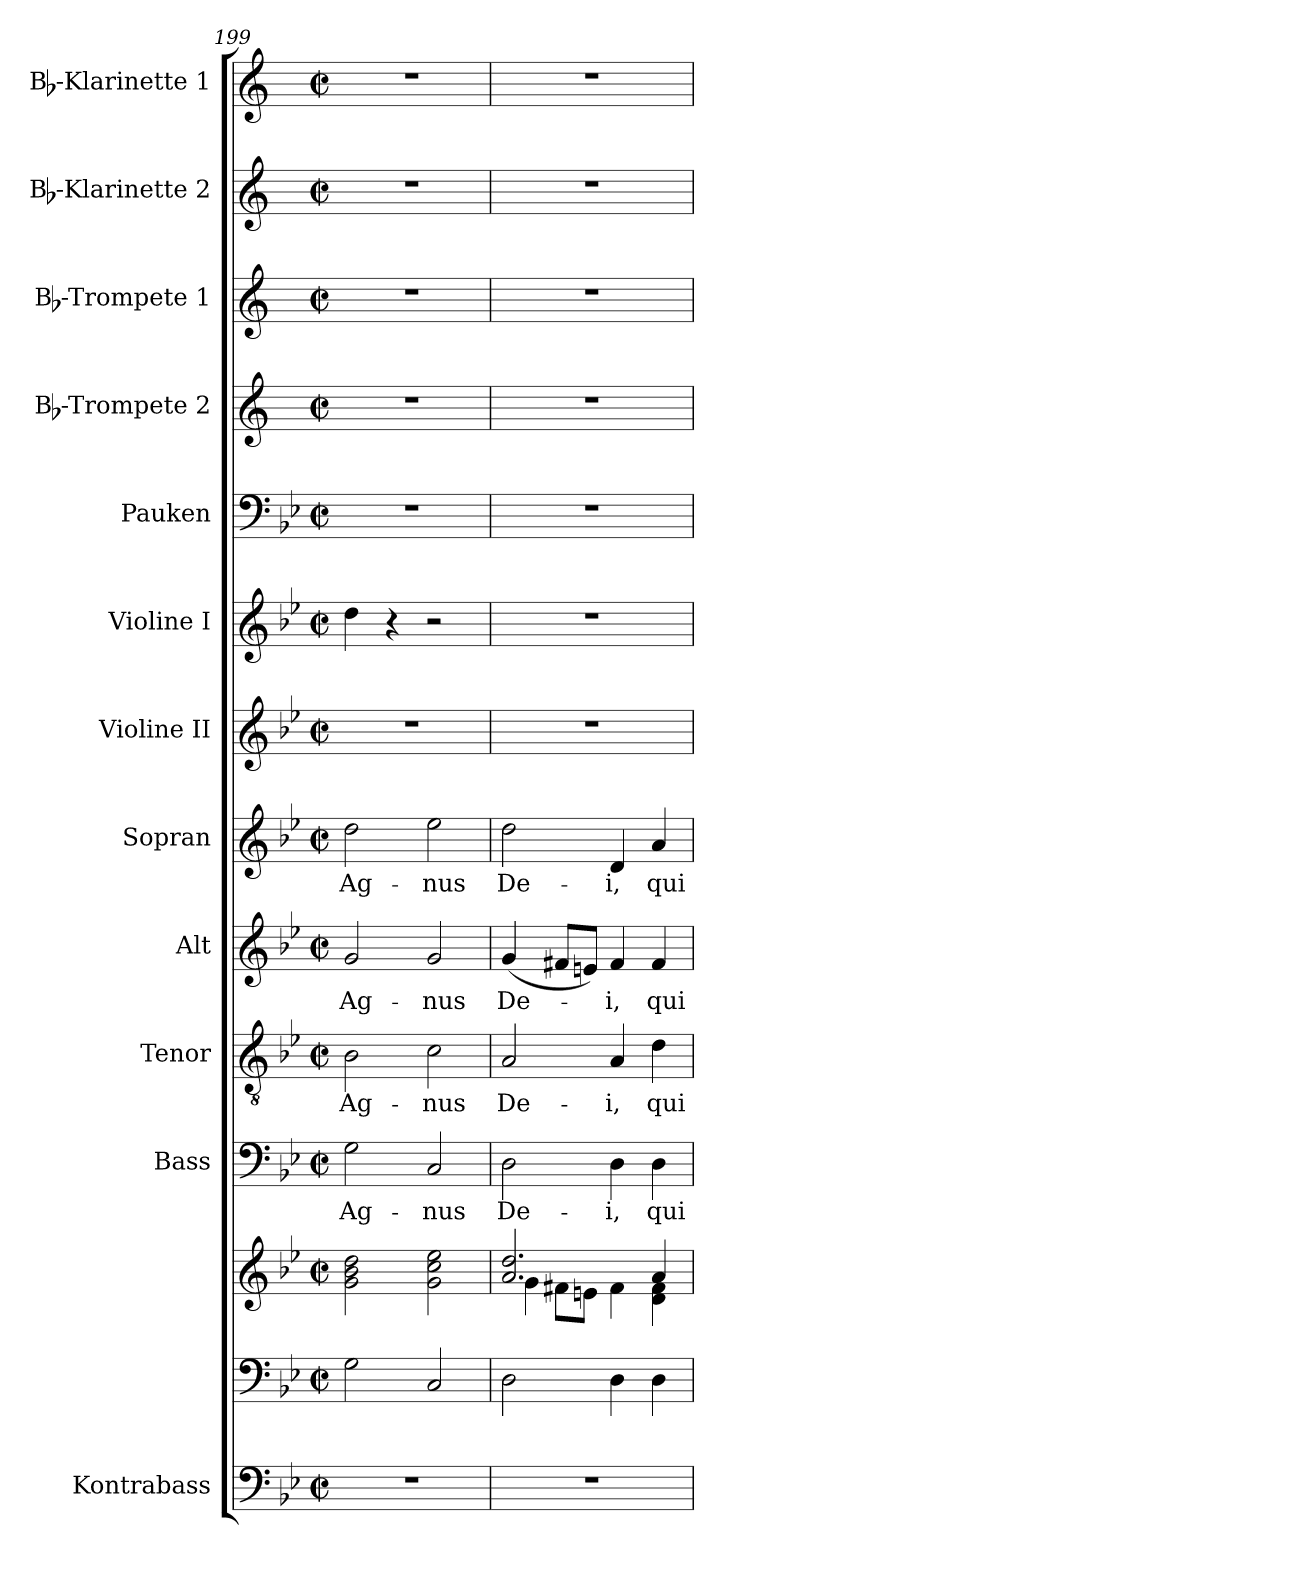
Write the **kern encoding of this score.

**kern	**kern	**kern	**kern	**text	**kern	**text	**kern	**text	**kern	**text	**kern	**kern	**kern	**kern	**kern	**kern	**kern
*part13	*part12	*part12	*part11	*part11	*part10	*part10	*part9	*part9	*part8	*part8	*part7	*part6	*part5	*part4	*part3	*part2	*part1
*staff14	*staff13	*staff12	*staff11	*staff11	*staff10	*staff10	*staff9	*staff9	*staff8	*staff8	*staff7	*staff6	*staff5	*staff4	*staff3	*staff2	*staff1
*I"Kontrabass	*	*	*I"Bass	*	*I"Tenor	*	*I"Alt	*	*I"Sopran	*	*I"Violine II	*I"Violine I	*I"Pauken	*I"Bb-Trompete 2	*I"Bb-Trompete 1	*I"Bb-Klarinette 2	*I"Bb-Klarinette 1
*I'Kb.	*	*	*I'B.	*	*I'T.	*	*I'A.	*	*I'S.	*	*I'Vl. II	*I'Vl. I	*I'Pk.	*I'Bb Trp. 2	*I'Bb Trp. 1	*I'Bb Kl. 2	*I'Bb Kl. 1
*clefF4	*clefF4	*clefG2	*clefF4	*	*clefGv2	*	*clefG2	*	*clefG2	*	*clefG2	*clefG2	*clefF4	*clefG2	*clefG2	*clefG2	*clefG2
*ITrd7c12	*	*	*	*	*	*	*	*	*	*	*	*	*	*ITrd1c2	*ITrd1c2	*ITrd1c2	*ITrd1c2
*k[b-e-]	*k[b-e-]	*k[b-e-]	*k[b-e-]	*	*k[b-e-]	*	*k[b-e-]	*	*k[b-e-]	*	*k[b-e-]	*k[b-e-]	*k[b-e-]	*k[b-e-]	*k[b-e-]	*k[b-e-]	*k[b-e-]
*B-:	*B-:	*B-:	*B-:	*	*B-:	*	*B-:	*	*B-:	*	*B-:	*B-:	*B-:	*B-:	*B-:	*B-:	*B-:
*M2/2	*M2/2	*M2/2	*M2/2	*	*M2/2	*	*M2/2	*	*M2/2	*	*M2/2	*M2/2	*M2/2	*M2/2	*M2/2	*M2/2	*M2/2
*met(c|)	*met(c|)	*met(c|)	*met(c|)	*	*met(c|)	*	*met(c|)	*	*met(c|)	*	*met(c|)	*met(c|)	*met(c|)	*met(c|)	*met(c|)	*met(c|)	*met(c|)
=199	=199	=199	=199	=199	=199	=199	=199	=199	=199	=199	=199	=199	=199	=199	=199	=199	=199
!	!	!	!	!LO:LY:b	!	!LO:LY:b	!	!LO:LY:b	!	!LO:LY:b	!	!	!	!	!	!	!
1r	2G\	2g\ 2b-\ 2dd\	2G\	Ag-	2B-\	Ag-	2g/	Ag-	2dd\	Ag-	1r	4dd\	1r	1r	1r	1r	1r
.	.	.	.	.	.	.	.	.	.	.	.	4r	.	.	.	.	.
!	!	!	!	!LO:LY:b	!	!LO:LY:b	!	!LO:LY:b	!	!LO:LY:b	!	!	!	!	!	!	!
.	2C/	2g\ 2cc\ 2ee-\	2C/	-nus	2c\	-nus	2g/	-nus	2ee-\	-nus	.	2r	.	.	.	.	.
=200	=200	=200	=200	=200	=200	=200	=200	=200	=200	=200	=200	=200	=200	=200	=200	=200	=200
*	*	*^	*	*	*	*	*	*	*	*	*	*	*	*	*	*	*
!	!	!	!	!	!LO:LY:b	!	!LO:LY:b	!	!LO:LY:b	!	!LO:LY:b	!	!	!	!	!	!	!
1r	2D\	2.a/ 2.dd/	4g\	2D\	De-	2A/	De-	(<4g/	De-	2dd\	De-	1r	1r	1r	1r	1r	1r	1r
.	.	.	8f#X\L	.	.	.	.	8f#X/L	.	.	.	.	.	.	.	.	.	.
.	.	.	8en\J	.	.	.	.	8en/J)	.	.	.	.	.	.	.	.	.	.
!	!	!	!	!	!LO:LY:b	!	!LO:LY:b	!	!LO:LY:b	!	!LO:LY:b	!	!	!	!	!	!	!
.	4D\	.	4f#\	4D\	-i,	4A/	-i,	4f#/	-i,	4d/	-i,	.	.	.	.	.	.	.
!	!	!	!	!	!LO:LY:b	!	!LO:LY:b	!	!LO:LY:b	!	!LO:LY:b	!	!	!	!	!	!	!
.	4D\	4a/	4d\ 4f#\	4D\	qui	4d\	qui	4f#/	qui	4a/	qui	.	.	.	.	.	.	.
*	*	*v	*v	*	*	*	*	*	*	*	*	*	*	*	*	*	*	*
=	=	=	=	=	=	=	=	=	=	=	=	=	=	=	=	=	=
*-	*-	*-	*-	*-	*-	*-	*-	*-	*-	*-	*-	*-	*-	*-	*-	*-	*-
